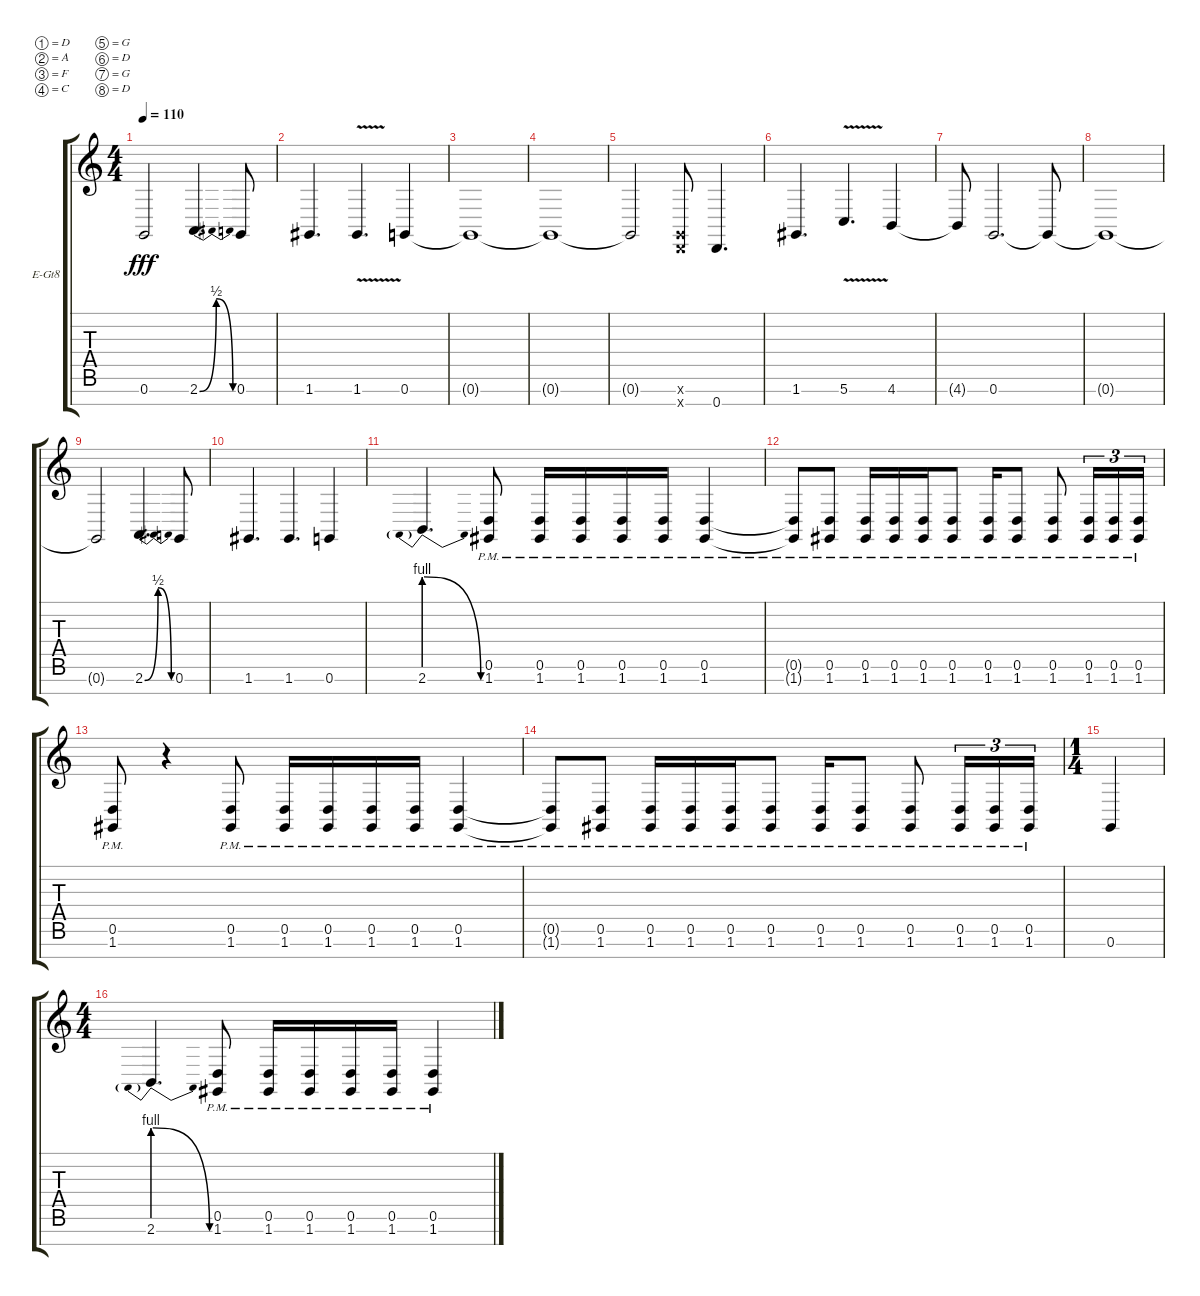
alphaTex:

\bracketExtendMode groupsimilarinstruments
\firstSystemTrackNameOrientation horizontal
\otherSystemsTrackNameOrientation horizontal
\track ("Sam" "E-Gt8") {instrument overdrivenguitar}
\staff {score tabs}
\tuning (D4 A3 F3 C3 G2 D2 G1 D1)
\ts (4 4)
\tempo 110
\clef g2
\ks c
0.7{t}.2{dy fff} 2.7{be (bendrelease 20.4 0 25.8 2 34.8 2 42.6 0)}.4{d} 0.7.8 |
1.7.4{d} 1.7{v}.4{d} 0.7.4 |
0.7{t}.1 |
0.7{t}.1 |
0.7{t}.2 (0.8{x} 0.7{x}).8 0.8.4{d} |
1.7.4{d} 5.7{v}.4{d} 4.7.4 |
4.7{t}.8 0.7.2{d} 0.7{t}.8 |
0.7{t}.1 |
0.7{t}.2 2.7{be (bendrelease 20.4 0 25.8 2 34.8 2 42.6 0)}.4{d} 0.7.8 |
1.7.4{d} 1.7.4{d} 0.7.4 |
2.7{be (prebendrelease 0 4 59.4 0)}.4{d} (1.7{pm} 0.6{pm}).8 (1.7{pm} 0.6{pm}).16 (1.7{pm} 0.6{pm}).16 (1.7{pm} 0.6{pm}).16 (1.7{pm} 0.6{pm}).16 (1.7{pm} 0.6{pm}).4 |
(1.7{pm t} 0.6{pm t}).8 (1.7{pm} 0.6{pm}).8 (1.7{pm} 0.6{pm}).16 (1.7{pm} 0.6{pm}).16 (1.7{pm} 0.6{pm}).16 (1.7{pm} 0.6{pm}).8 (1.7{pm} 0.6{pm}).16 (1.7{pm} 0.6{pm}).8 (1.7{pm} 0.6{pm}).8 (1.7{pm} 0.6{pm}).16{tu (3 2)} (1.7{pm} 0.6{pm}).16{tu (3 2)} (1.7{pm} 0.6{pm}).16{tu (3 2)} |
(1.7{pm} 0.6{pm}).8 r.4 (1.7{pm} 0.6{pm}).8 (1.7{pm} 0.6{pm}).16 (1.7{pm} 0.6{pm}).16 (1.7{pm} 0.6{pm}).16 (1.7{pm} 0.6{pm}).16 (1.7{pm} 0.6{pm}).4 |
(1.7{pm t} 0.6{pm t}).8 (1.7{pm} 0.6{pm}).8 (1.7{pm} 0.6{pm}).16 (1.7{pm} 0.6{pm}).16 (1.7{pm} 0.6{pm}).16 (1.7{pm} 0.6{pm}).8 (1.7{pm} 0.6{pm}).16 (1.7{pm} 0.6{pm}).8 (1.7{pm} 0.6{pm}).8 (1.7{pm} 0.6{pm}).16{tu (3 2)} (1.7{pm} 0.6{pm}).16{tu (3 2)} (1.7{pm} 0.6{pm}).16{tu (3 2)} |
\ts (1 4)
0.7.4 |
\ts (4 4)
2.7{be (prebendrelease 0 4 59.4 0)}.4{d} (1.7{pm} 0.6{pm}).8 (1.7{pm} 0.6{pm}).16 (1.7{pm} 0.6{pm}).16 (1.7{pm} 0.6{pm}).16 (1.7{pm} 0.6{pm}).16 (1.7{pm} 0.6{pm}).4
